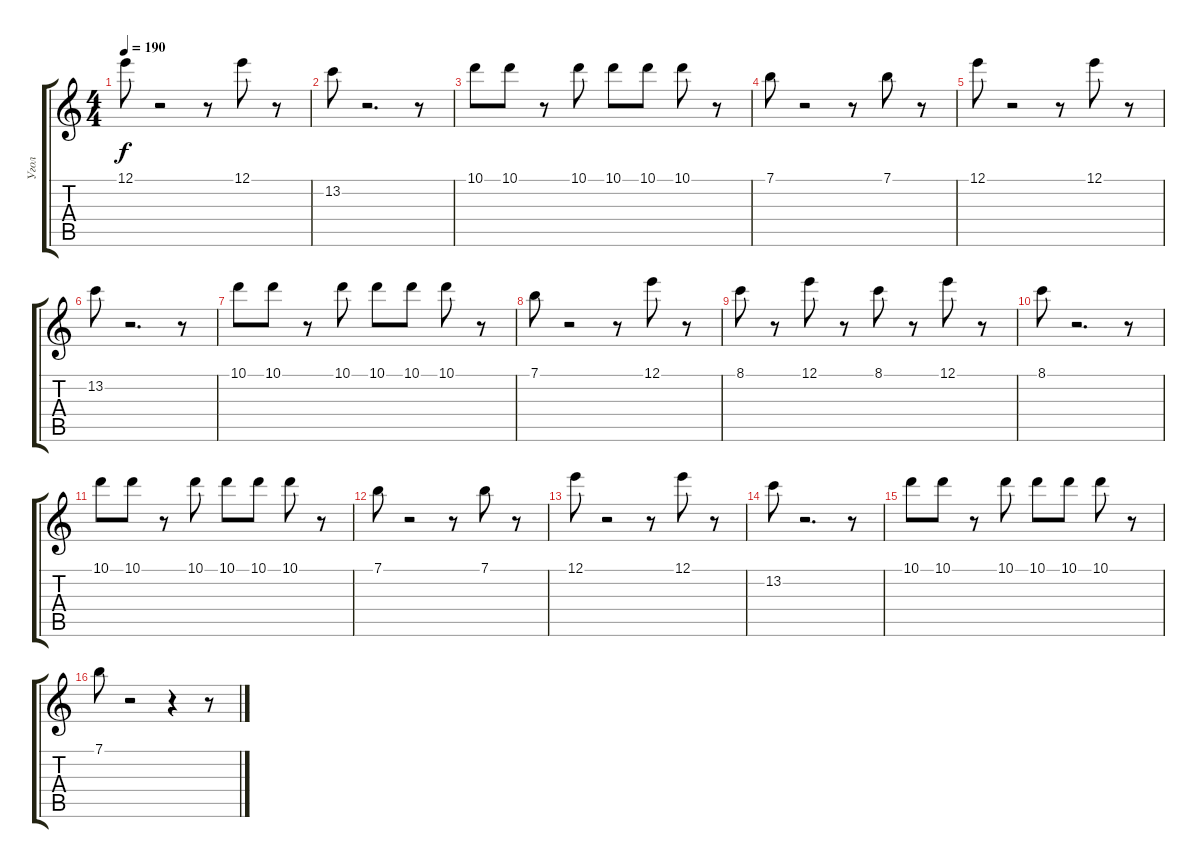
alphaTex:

\track ("Угол" "Угол") {instrument electricguitarmuted}
\staff {score tabs}
\tuning (E4 B3 G3 D3 A2 E2) {hide}
\ts (4 4)
\tempo 190
\clef g2
\ks c
12.1.8{dy f} r.2 r.8 12.1.8 r.8 |
13.2.8 r.2{d} r.8 |
10.1.8 10.1.8 r.8 10.1.8 10.1.8 10.1.8 10.1.8 r.8 |
7.1.8 r.2 r.8 7.1.8 r.8 |
12.1.8 r.2 r.8 12.1.8 r.8 |
13.2.8 r.2{d} r.8 |
10.1.8 10.1.8 r.8 10.1.8 10.1.8 10.1.8 10.1.8 r.8 |
7.1.8 r.2 r.8 12.1.8 r.8 |
8.1.8 r.8 12.1.8 r.8 8.1.8 r.8 12.1.8 r.8 |
8.1.8 r.2{d} r.8 |
10.1.8 10.1.8 r.8 10.1.8 10.1.8 10.1.8 10.1.8 r.8 |
7.1.8 r.2 r.8 7.1.8 r.8 |
12.1.8 r.2 r.8 12.1.8 r.8 |
13.2.8 r.2{d} r.8 |
10.1.8 10.1.8 r.8 10.1.8 10.1.8 10.1.8 10.1.8 r.8 |
7.1.8 r.2 r.4 r.8
